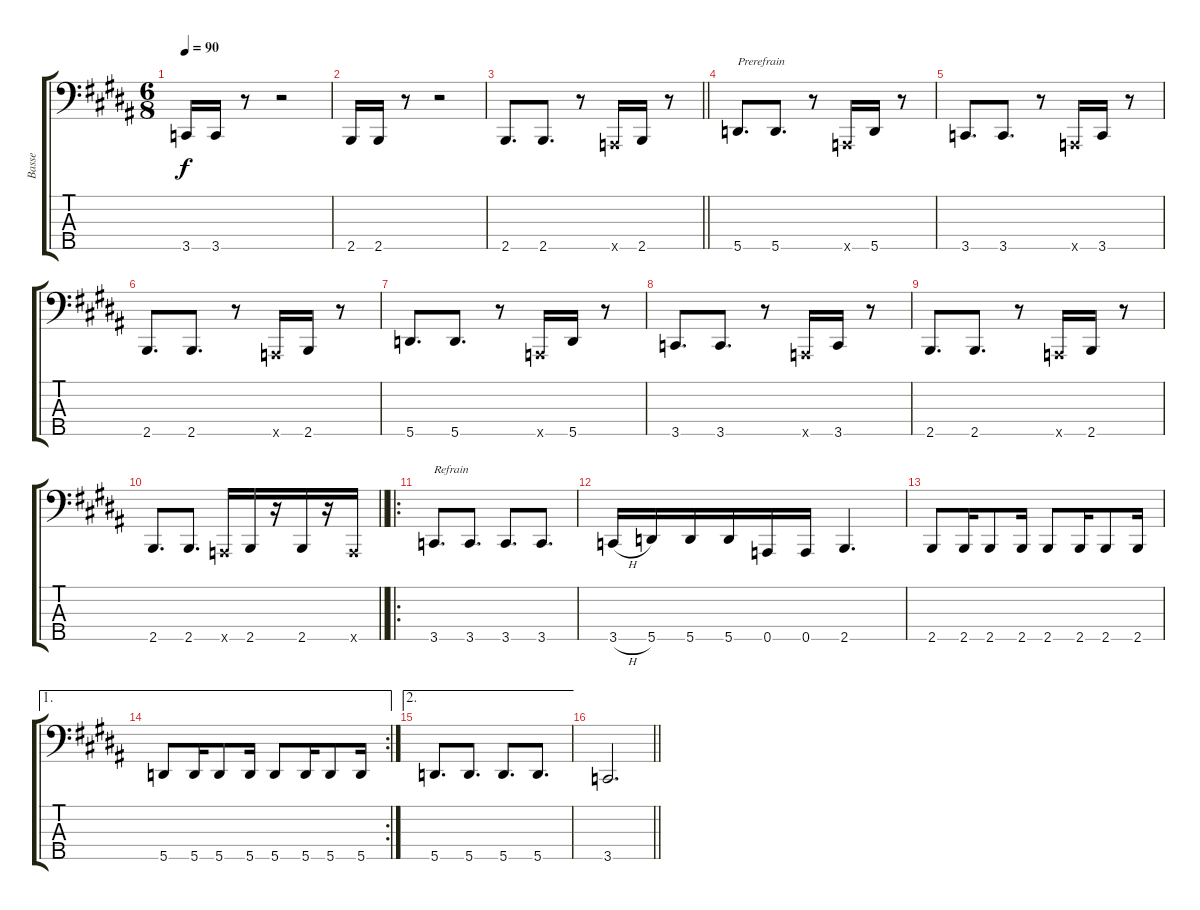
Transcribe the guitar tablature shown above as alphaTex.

\track ("Basse" "Basse") {instrument electricbassfinger}
\staff {score tabs}
\tuning (G2 D2 A1 E1 A0) {hide}
\ts (6 8)
\tempo 90
\clef f4
\ks b
3.5.16{dy f} 3.5.16 r.8 r.2 |
2.5.16 2.5.16 r.8 r.2 |
\barLineRight lightlight
2.5.8{d} 2.5.8{d} r.8 0.5{x}.16 2.5.16 r.8 |
5.5.8{d txt "Prerefrain"} 5.5.8{d} r.8 0.5{x}.16 5.5.16 r.8 |
3.5.8{d} 3.5.8{d} r.8 0.5{x}.16 3.5.16 r.8 |
2.5.8{d} 2.5.8{d} r.8 0.5{x}.16 2.5.16 r.8 |
5.5.8{d} 5.5.8{d} r.8 0.5{x}.16 5.5.16 r.8 |
3.5.8{d} 3.5.8{d} r.8 0.5{x}.16 3.5.16 r.8 |
2.5.8{d} 2.5.8{d} r.8 0.5{x}.16 2.5.16 r.8 |
\barLineRight lightlight
2.5.8{d} 2.5.8{d} 0.5{x}.16 2.5.16 r.16 2.5.16 r.16 0.5{x}.16 |
\ro
3.5.8{d txt "Refrain"} 3.5.8{d} 3.5.8{d} 3.5.8{d} |
3.5{h}.16 5.5.16 5.5.16 5.5.16 0.5.16 0.5.16 2.5.4{d} |
2.5.8 2.5.16 2.5.8 2.5.16 2.5.8 2.5.16 2.5.8 2.5.16 |
\ae 1
\rc 2
5.5.8 5.5.16 5.5.8 5.5.16 5.5.8 5.5.16 5.5.8 5.5.16 |
\ae 2
5.5.8{d} 5.5.8{d} 5.5.8{d} 5.5.8{d} |
\barLineRight lightlight
3.5.2{d}
